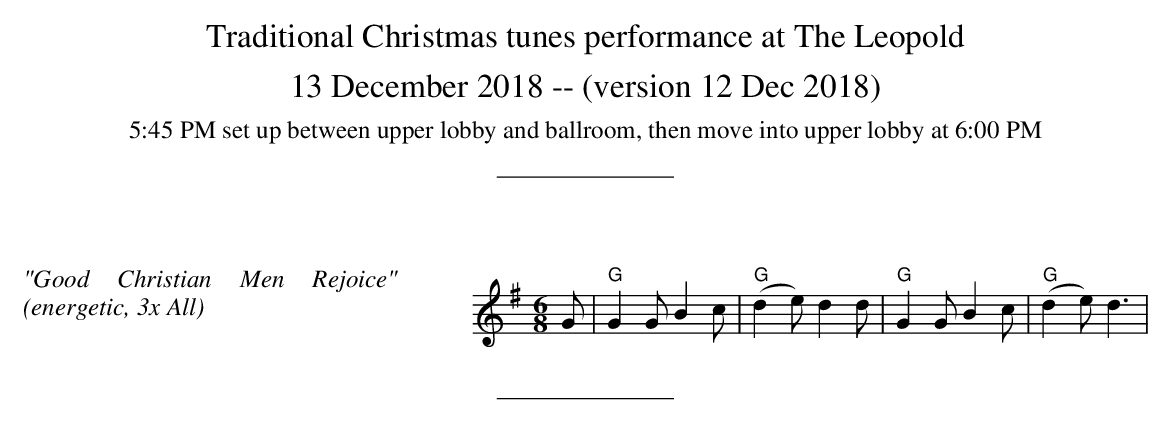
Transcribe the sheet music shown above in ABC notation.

X:1
M: 6/8
L: 1/4
K: G major treble
%%begintext justify
%%"Good Christian Men Rejoice"
%%(energetic, 3x All)
%%endtext
  G/ | "G" G G/ B c/     | "G" (d e/) d d/ | "G" G G/ B c/      | "G" (d e/) d3/2 |
